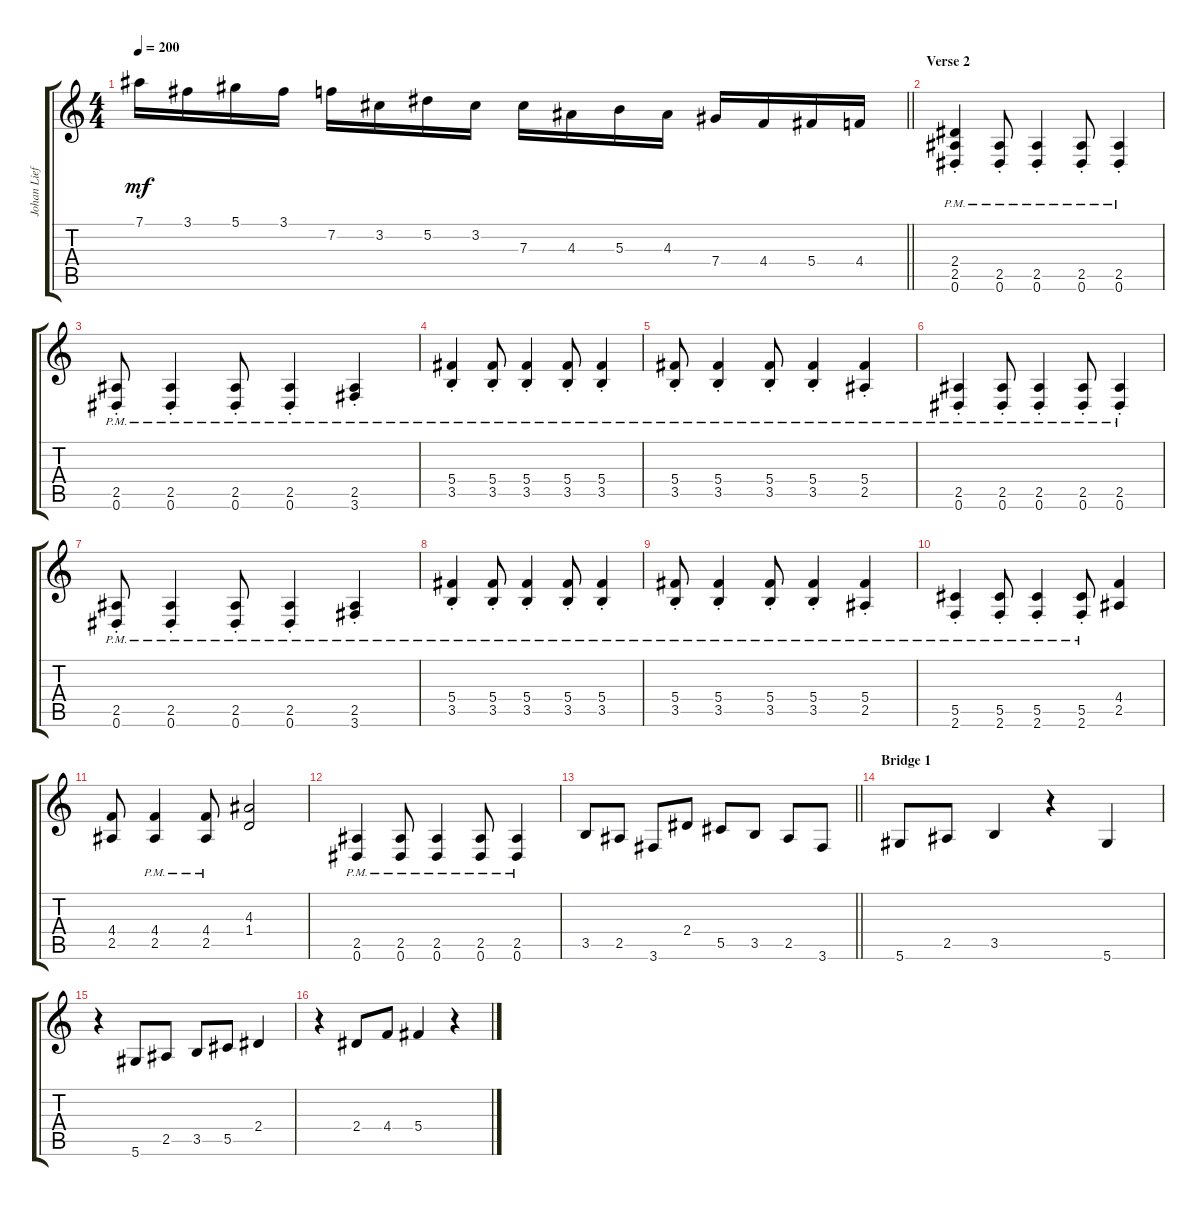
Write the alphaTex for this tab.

\track ("Johan Liefvendahl" "Johan Lief") {instrument overdrivenguitar}
\staff {score tabs}
\tuning (Eb4 Bb3 Gb3 Db3 Ab2 Eb2) {hide}
\ts (4 4)
\tempo 200
\clef g2
\barLineRight lightlight
\ks c
7.1.16{dy mf} 3.1.16 5.1.16 3.1.16 7.2.16 3.2.16 5.2.16 3.2.16 7.3.16 4.3.16 5.3.16 4.3.16 7.4.16 4.4.16 5.4.16 4.4.16 |
\section ("" "Verse 2")
(2.4{st} 2.5{st} 0.6{pm st}).4 (2.5{st} 0.6{pm st}).8 (2.5{st} 0.6{pm st}).4 (2.5{st} 0.6{pm st}).8 (2.5{st} 0.6{pm st}).4 |
(2.5{st} 0.6{pm st}).8 (2.5{st} 0.6{pm st}).4 (2.5{st} 0.6{pm st}).8 (2.5{st} 0.6{pm st}).4 (2.5{st} 3.6{pm st}).4 |
(5.4{st} 3.5{pm st}).4 (5.4{st} 3.5{pm st}).8 (5.4{st} 3.5{pm st}).4 (5.4{st} 3.5{pm st}).8 (5.4{st} 3.5{pm st}).4 |
(5.4{st} 3.5{pm st}).8 (5.4{st} 3.5{pm st}).4 (5.4{st} 3.5{pm st}).8 (5.4{st} 3.5{pm st}).4 (5.4{st} 2.5{pm st}).4 |
(2.5{st} 0.6{pm st}).4 (2.5{st} 0.6{pm st}).8 (2.5{st} 0.6{pm st}).4 (2.5{st} 0.6{pm st}).8 (2.5{st} 0.6{pm st}).4 |
(2.5{st} 0.6{pm st}).8 (2.5{st} 0.6{pm st}).4 (2.5{st} 0.6{pm st}).8 (2.5{st} 0.6{pm st}).4 (2.5{st} 3.6{pm st}).4 |
(5.4{st} 3.5{pm st}).4 (5.4{st} 3.5{pm st}).8 (5.4{st} 3.5{pm st}).4 (5.4{st} 3.5{pm st}).8 (5.4{st} 3.5{pm st}).4 |
(5.4{st} 3.5{pm st}).8 (5.4{st} 3.5{pm st}).4 (5.4{st} 3.5{pm st}).8 (5.4{st} 3.5{pm st}).4 (5.4{st} 2.5{pm st}).4 |
(5.5{st} 2.6{pm st}).4 (5.5{st} 2.6{pm st}).8 (5.5{st} 2.6{pm st}).4 (5.5{st} 2.6{pm st}).8 (4.4 2.5).4 |
(4.4 2.5).8 (4.4{pm} 2.5{pm}).4 (4.4{pm} 2.5{pm}).8 (4.3 1.4).2 |
(2.5 0.6{pm}).4 (2.5 0.6{pm}).8 (2.5 0.6{pm}).4 (2.5 0.6{pm}).8 (2.5 0.6{pm}).4 |
\barLineRight lightlight
3.5.8 2.5.8 3.6.8 2.4.8 5.5.8 3.5.8 2.5.8 3.6.8 |
\section ("" "Bridge 1")
5.6.8 2.5.8 3.5.4 r.4 5.6.4 |
r.4 5.6.8 2.5.8 3.5.8 5.5.8 2.4.4 |
r.4 2.4.8 4.4.8 5.4.4 r.4
